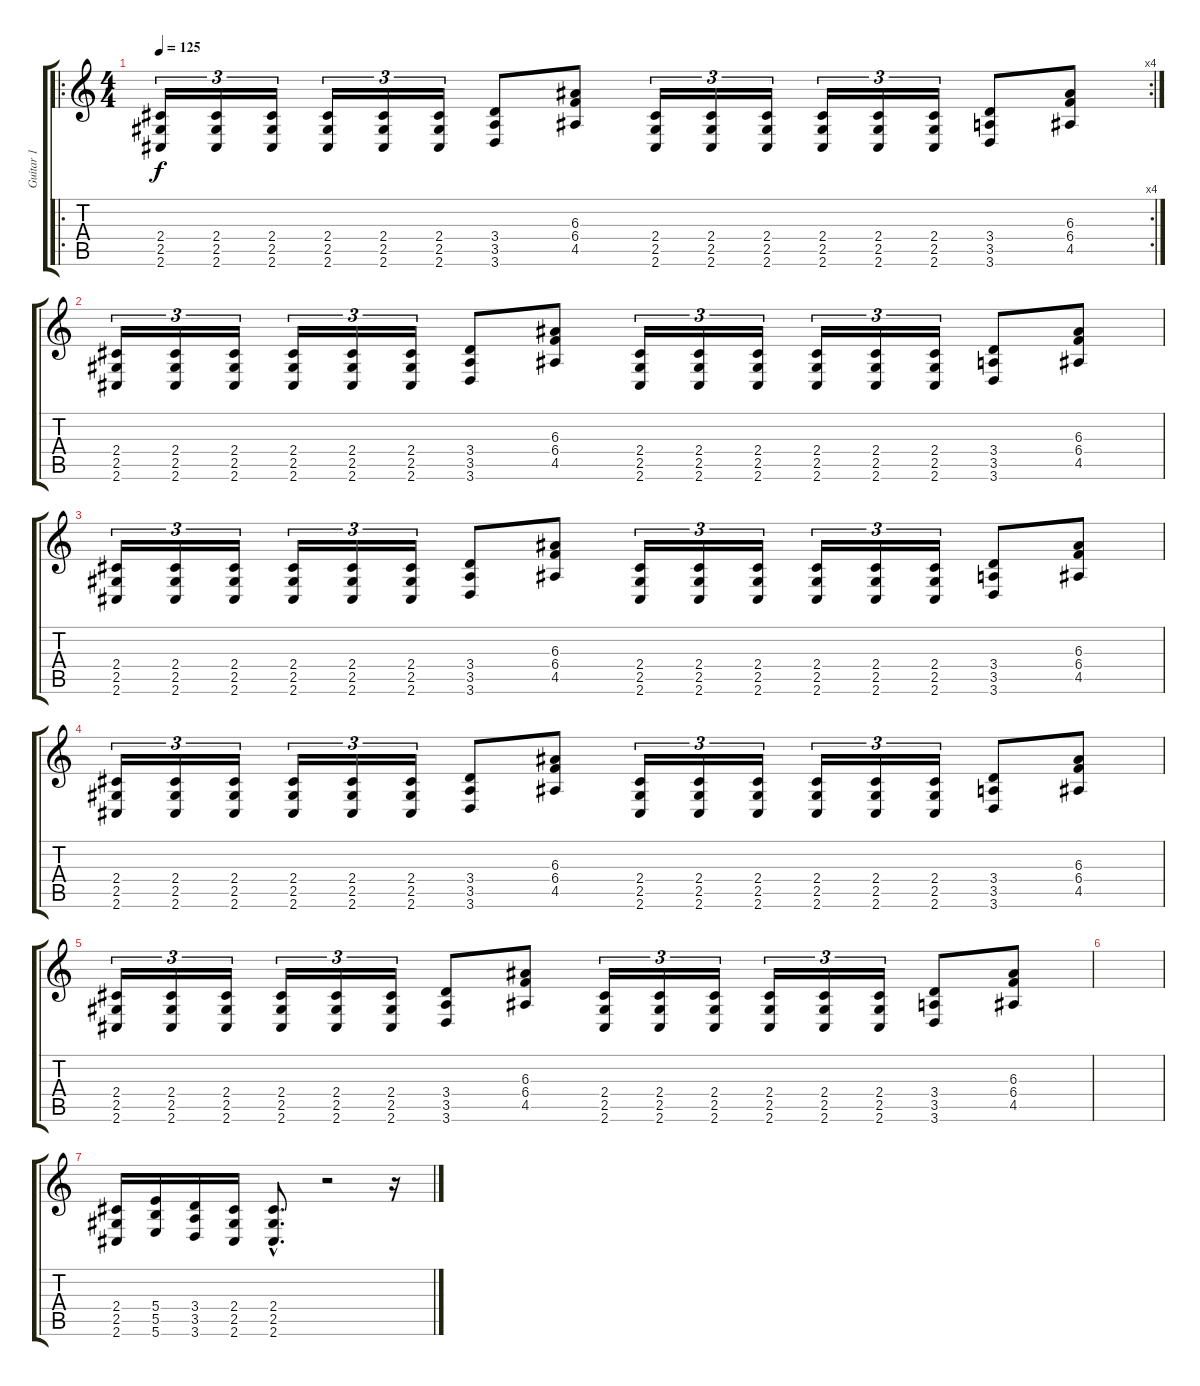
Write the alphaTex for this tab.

\track ("Guitar 1" "Guitar 1") {instrument distortionguitar}
\staff {score tabs}
\tuning (Db4 Ab3 E3 B2 Gb2 B1) {hide}
\ro
\rc 4
\ts (4 4)
\tempo 125
\clef g2
\ks c
(2.4 2.5 2.6).16{tu (3 2) dy f} (2.4 2.5 2.6).16{tu (3 2)} (2.4 2.5 2.6).16{tu (3 2)} (2.4 2.5 2.6).16{tu (3 2)} (2.4 2.5 2.6).16{tu (3 2)} (2.4 2.5 2.6).16{tu (3 2)} (3.4 3.5 3.6).8 (6.3 6.4 4.5).8 (2.4 2.5 2.6).16{tu (3 2)} (2.4 2.5 2.6).16{tu (3 2)} (2.4 2.5 2.6).16{tu (3 2)} (2.4 2.5 2.6).16{tu (3 2)} (2.4 2.5 2.6).16{tu (3 2)} (2.4 2.5 2.6).16{tu (3 2)} (3.4 3.5 3.6).8 (6.3 6.4 4.5).8 |
(2.4 2.5 2.6).16{tu (3 2)} (2.4 2.5 2.6).16{tu (3 2)} (2.4 2.5 2.6).16{tu (3 2)} (2.4 2.5 2.6).16{tu (3 2)} (2.4 2.5 2.6).16{tu (3 2)} (2.4 2.5 2.6).16{tu (3 2)} (3.4 3.5 3.6).8 (6.3 6.4 4.5).8 (2.4 2.5 2.6).16{tu (3 2)} (2.4 2.5 2.6).16{tu (3 2)} (2.4 2.5 2.6).16{tu (3 2)} (2.4 2.5 2.6).16{tu (3 2)} (2.4 2.5 2.6).16{tu (3 2)} (2.4 2.5 2.6).16{tu (3 2)} (3.4 3.5 3.6).8 (6.3 6.4 4.5).8 |
(2.4 2.5 2.6).16{tu (3 2)} (2.4 2.5 2.6).16{tu (3 2)} (2.4 2.5 2.6).16{tu (3 2)} (2.4 2.5 2.6).16{tu (3 2)} (2.4 2.5 2.6).16{tu (3 2)} (2.4 2.5 2.6).16{tu (3 2)} (3.4 3.5 3.6).8 (6.3 6.4 4.5).8 (2.4 2.5 2.6).16{tu (3 2)} (2.4 2.5 2.6).16{tu (3 2)} (2.4 2.5 2.6).16{tu (3 2)} (2.4 2.5 2.6).16{tu (3 2)} (2.4 2.5 2.6).16{tu (3 2)} (2.4 2.5 2.6).16{tu (3 2)} (3.4 3.5 3.6).8 (6.3 6.4 4.5).8 |
(2.4 2.5 2.6).16{tu (3 2)} (2.4 2.5 2.6).16{tu (3 2)} (2.4 2.5 2.6).16{tu (3 2)} (2.4 2.5 2.6).16{tu (3 2)} (2.4 2.5 2.6).16{tu (3 2)} (2.4 2.5 2.6).16{tu (3 2)} (3.4 3.5 3.6).8 (6.3 6.4 4.5).8 (2.4 2.5 2.6).16{tu (3 2)} (2.4 2.5 2.6).16{tu (3 2)} (2.4 2.5 2.6).16{tu (3 2)} (2.4 2.5 2.6).16{tu (3 2)} (2.4 2.5 2.6).16{tu (3 2)} (2.4 2.5 2.6).16{tu (3 2)} (3.4 3.5 3.6).8 (6.3 6.4 4.5).8 |
(2.4 2.5 2.6).16{tu (3 2)} (2.4 2.5 2.6).16{tu (3 2)} (2.4 2.5 2.6).16{tu (3 2)} (2.4 2.5 2.6).16{tu (3 2)} (2.4 2.5 2.6).16{tu (3 2)} (2.4 2.5 2.6).16{tu (3 2)} (3.4 3.5 3.6).8 (6.3 6.4 4.5).8 (2.4 2.5 2.6).16{tu (3 2)} (2.4 2.5 2.6).16{tu (3 2)} (2.4 2.5 2.6).16{tu (3 2)} (2.4 2.5 2.6).16{tu (3 2)} (2.4 2.5 2.6).16{tu (3 2)} (2.4 2.5 2.6).16{tu (3 2)} (3.4 3.5 3.6).8 (6.3 6.4 4.5).8 |
|
(2.4 2.5 2.6).16 (5.4 5.5 5.6).16 (3.4 3.5 3.6).16 (2.4 2.5 2.6).16 (2.4{hac} 2.5{hac} 2.6{hac}).8{d} r.2 r.16
